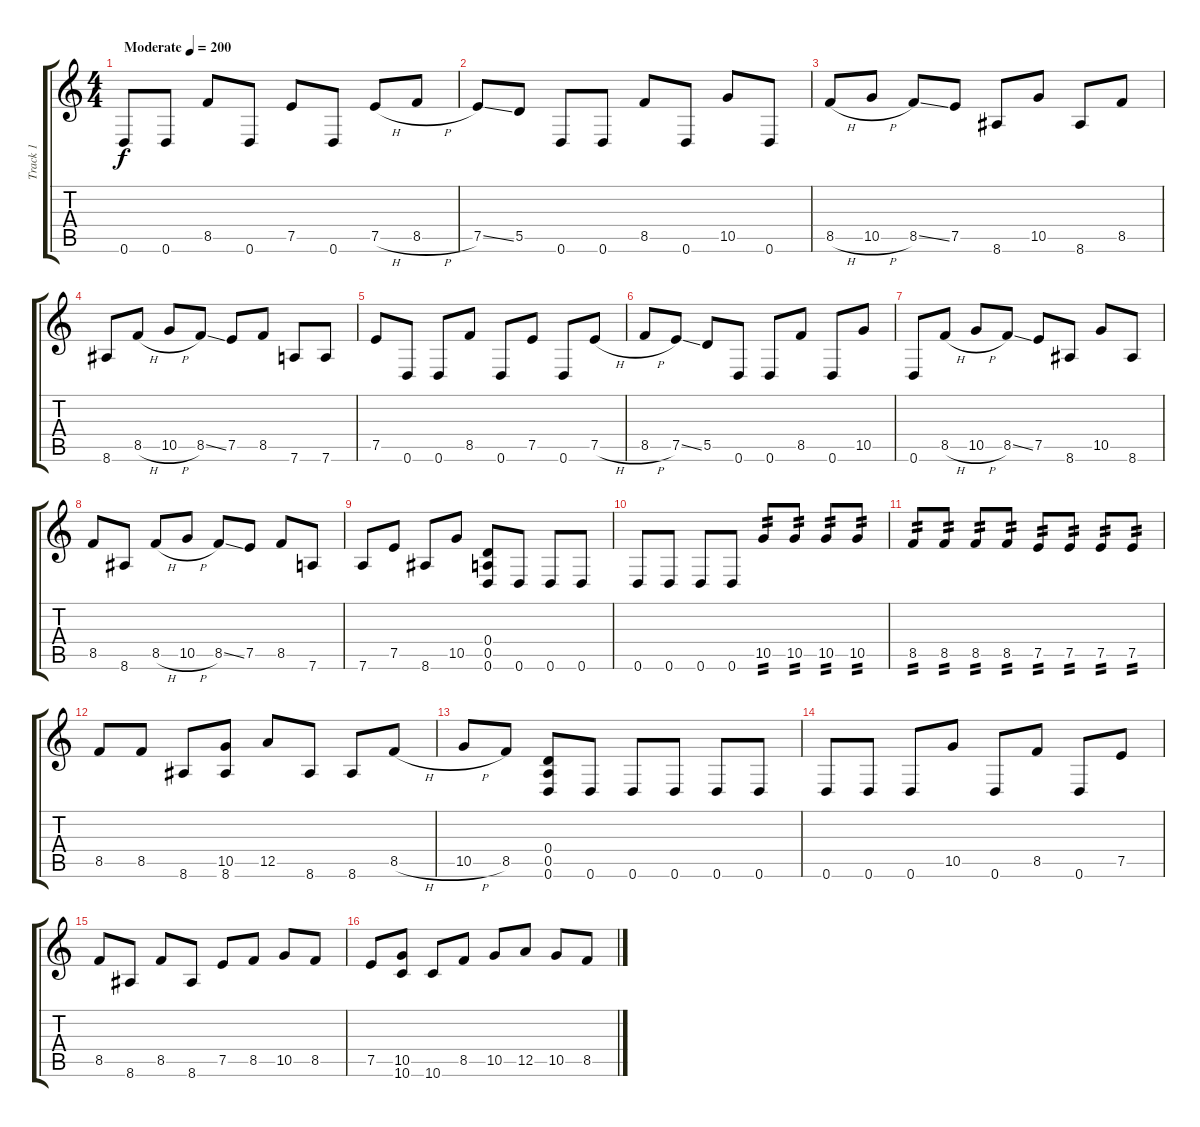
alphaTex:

\track ("Track 1" "Track 1") {instrument distortionguitar}
\staff {score tabs}
\tuning (E4 B3 G3 D3 A2 D2) {hide}
\ts (4 4)
\tempo (200 "Moderate")
\clef g2
\ks c
0.6.8{dy f instrument distortionguitar} 0.6.8 8.5.8 0.6.8 7.5.8 0.6.8 7.5{h}.8 8.5{h}.8 |
7.5{ss}.8 5.5.8 0.6.8 0.6.8 8.5.8 0.6.8 10.5.8 0.6.8 |
8.5{h}.8 10.5{h}.8 8.5{ss}.8 7.5.8 8.6.8 10.5.8 8.6.8 8.5.8 |
8.6.8 8.5{h}.8 10.5{h}.8 8.5{ss}.8 7.5.8 8.5.8 7.6.8 7.6.8 |
7.5.8 0.6.8 0.6.8 8.5.8 0.6.8 7.5.8 0.6.8 7.5{h}.8 |
8.5{h}.8 7.5{ss}.8 5.5.8 0.6.8 0.6.8 8.5.8 0.6.8 10.5.8 |
0.6.8 8.5{h}.8 10.5{h}.8 8.5{ss}.8 7.5.8 8.6.8 10.5.8 8.6.8 |
8.5.8 8.6.8 8.5{h}.8 10.5{h}.8 8.5{ss}.8 7.5.8 8.5.8 7.6.8 |
7.6.8 7.5.8 8.6.8 10.5.8 (0.4 0.5 0.6).8 0.6.8 0.6.8 0.6.8 |
0.6.8 0.6.8 0.6.8 0.6.8 10.5.8{tp 2} 10.5.8{tp 2} 10.5.8{tp 2} 10.5.8{tp 2} |
8.5.8{tp 2} 8.5.8{tp 2} 8.5.8{tp 2} 8.5.8{tp 2} 7.5.8{tp 2} 7.5.8{tp 2} 7.5.8{tp 2} 7.5.8{tp 2} |
8.5.8 8.5.8 8.6.8 (10.5 8.6).8 12.5.8 8.6.8 8.6.8 8.5{h}.8 |
10.5{h}.8 8.5.8 (0.4 0.5 0.6).8 0.6.8 0.6.8 0.6.8 0.6.8 0.6.8 |
0.6.8 0.6.8 0.6.8 10.5.8 0.6.8 8.5.8 0.6.8 7.5.8 |
8.5.8 8.6.8 8.5.8 8.6.8 7.5.8 8.5.8 10.5.8 8.5.8 |
7.5.8 (10.5 10.6).8 10.6.8 8.5.8 10.5.8 12.5.8 10.5.8 8.5.8
